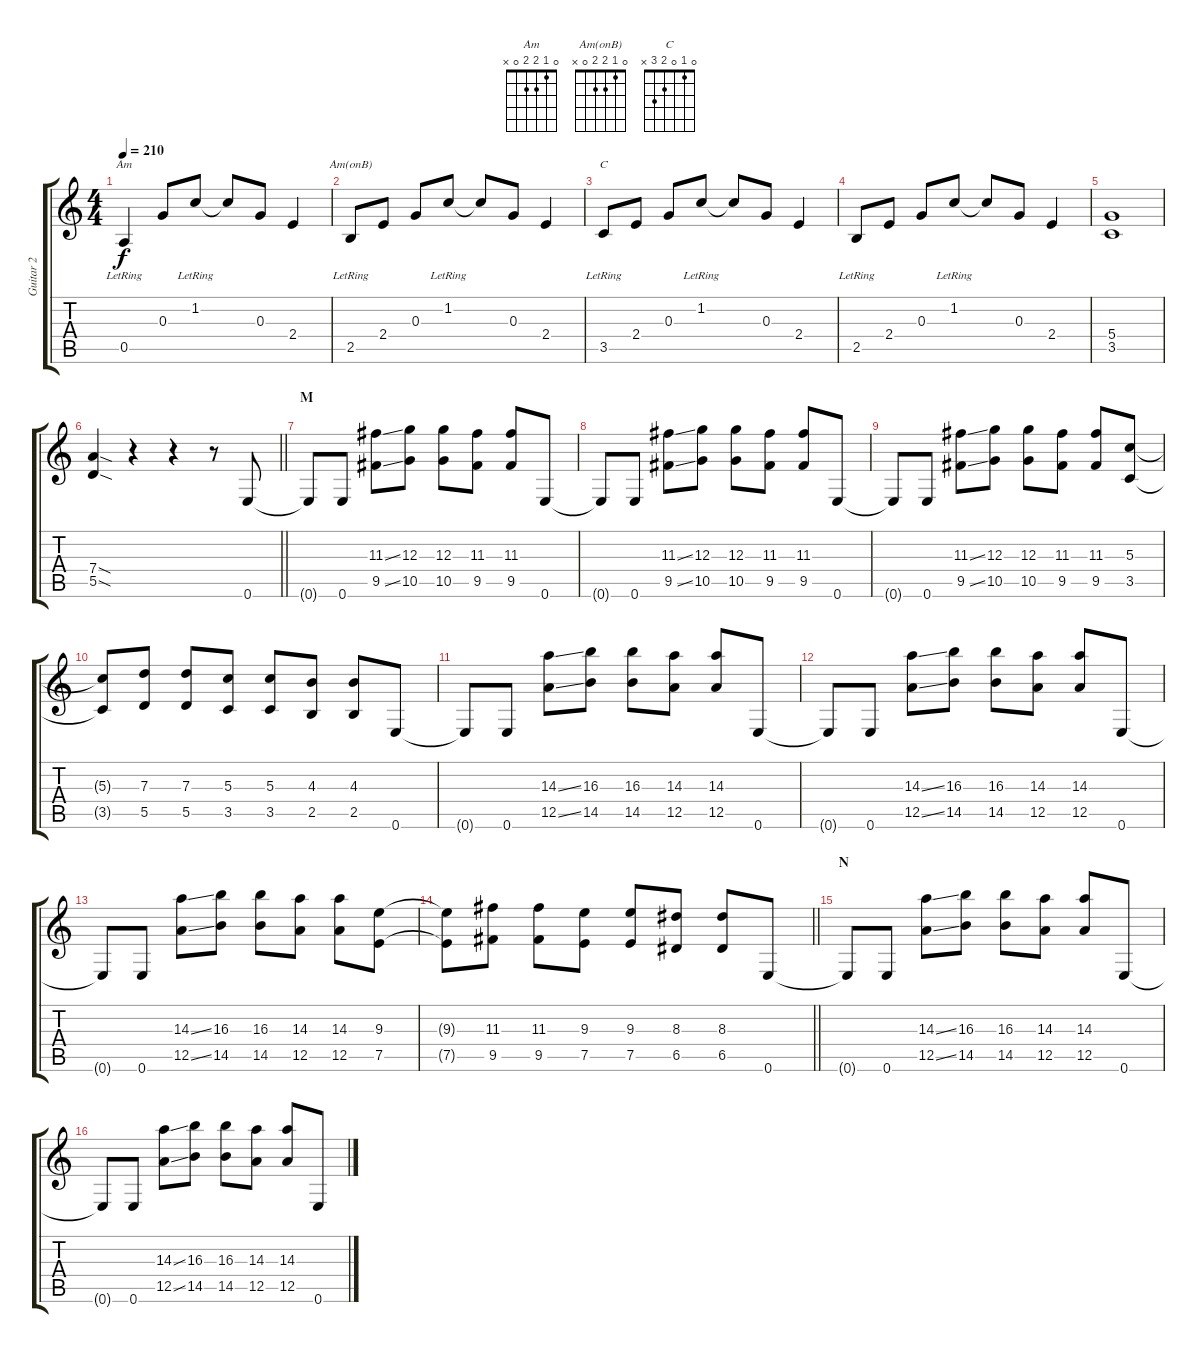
\track ("Guitar 2" "Guitar 2") {instrument distortionguitar}
\staff {score tabs}
\tuning (E4 B3 G3 D3 A2 E2) {hide}
\chord ("Am" 0 1 2 2 0 x)
\chord ("Am(onB)" 0 1 2 2 0 x)
\chord ("C" 0 1 0 2 3 x)
\ts (4 4)
\tempo 210
\clef g2
\ks c
0.5{lr}.4{ch "Am" dy f volume 10 instrument electricguitarclean} 0.3.8 1.2{lr}.8 1.2{t}.8 0.3.8 2.4.4 |
2.5{lr}.8{ch "Am(onB)"} 2.4.8 0.3.8 1.2{lr}.8 1.2{t}.8 0.3.8 2.4.4 |
3.5{lr}.8{ch "C"} 2.4.8 0.3.8 1.2{lr}.8 1.2{t}.8 0.3.8 2.4.4 |
2.5{lr}.8 2.4.8 0.3.8 1.2{lr}.8 1.2{t}.8 0.3.8 2.4.4 |
(5.4 3.5).1{instrument distortionguitar} |
\barLineRight lightlight
(7.4{sod} 5.5{sod}).4 r.4 r.4 r.8 0.6.8 |
\section ("" "M")
0.6{t}.8 0.6.8 (11.3{ss} 9.5{ss}).8 (12.3 10.5).8 (12.3 10.5).8 (11.3 9.5).8 (11.3 9.5).8 0.6.8 |
0.6{t}.8 0.6.8 (11.3{ss} 9.5{ss}).8 (12.3 10.5).8 (12.3 10.5).8 (11.3 9.5).8 (11.3 9.5).8 0.6.8 |
0.6{t}.8 0.6.8 (11.3{ss} 9.5{ss}).8 (12.3 10.5).8 (12.3 10.5).8 (11.3 9.5).8 (11.3 9.5).8 (5.3 3.5).8 |
(5.3{t} 3.5{t}).8 (7.3 5.5).8 (7.3 5.5).8 (5.3 3.5).8 (5.3 3.5).8 (4.3 2.5).8 (4.3 2.5).8 0.6.8 |
0.6{t}.8 0.6.8 (14.3{ss} 12.5{ss}).8 (16.3 14.5).8 (16.3 14.5).8 (14.3 12.5).8 (14.3 12.5).8 0.6.8 |
0.6{t}.8 0.6.8 (14.3{ss} 12.5{ss}).8 (16.3 14.5).8 (16.3 14.5).8 (14.3 12.5).8 (14.3 12.5).8 0.6.8 |
0.6{t}.8 0.6.8 (14.3{ss} 12.5{ss}).8 (16.3 14.5).8 (16.3 14.5).8 (14.3 12.5).8 (14.3 12.5).8 (9.3 7.5).8 |
\barLineRight lightlight
(9.3{t} 7.5{t}).8 (11.3 9.5).8 (11.3 9.5).8 (9.3 7.5).8 (9.3 7.5).8 (8.3 6.5).8 (8.3 6.5).8 0.6.8 |
\section ("" "N")
0.6{t}.8 0.6.8 (14.3{ss} 12.5{ss}).8 (16.3 14.5).8 (16.3 14.5).8 (14.3 12.5).8 (14.3 12.5).8 0.6.8 |
0.6{t}.8 0.6.8 (14.3{ss} 12.5{ss}).8 (16.3 14.5).8 (16.3 14.5).8 (14.3 12.5).8 (14.3 12.5).8 0.6.8
